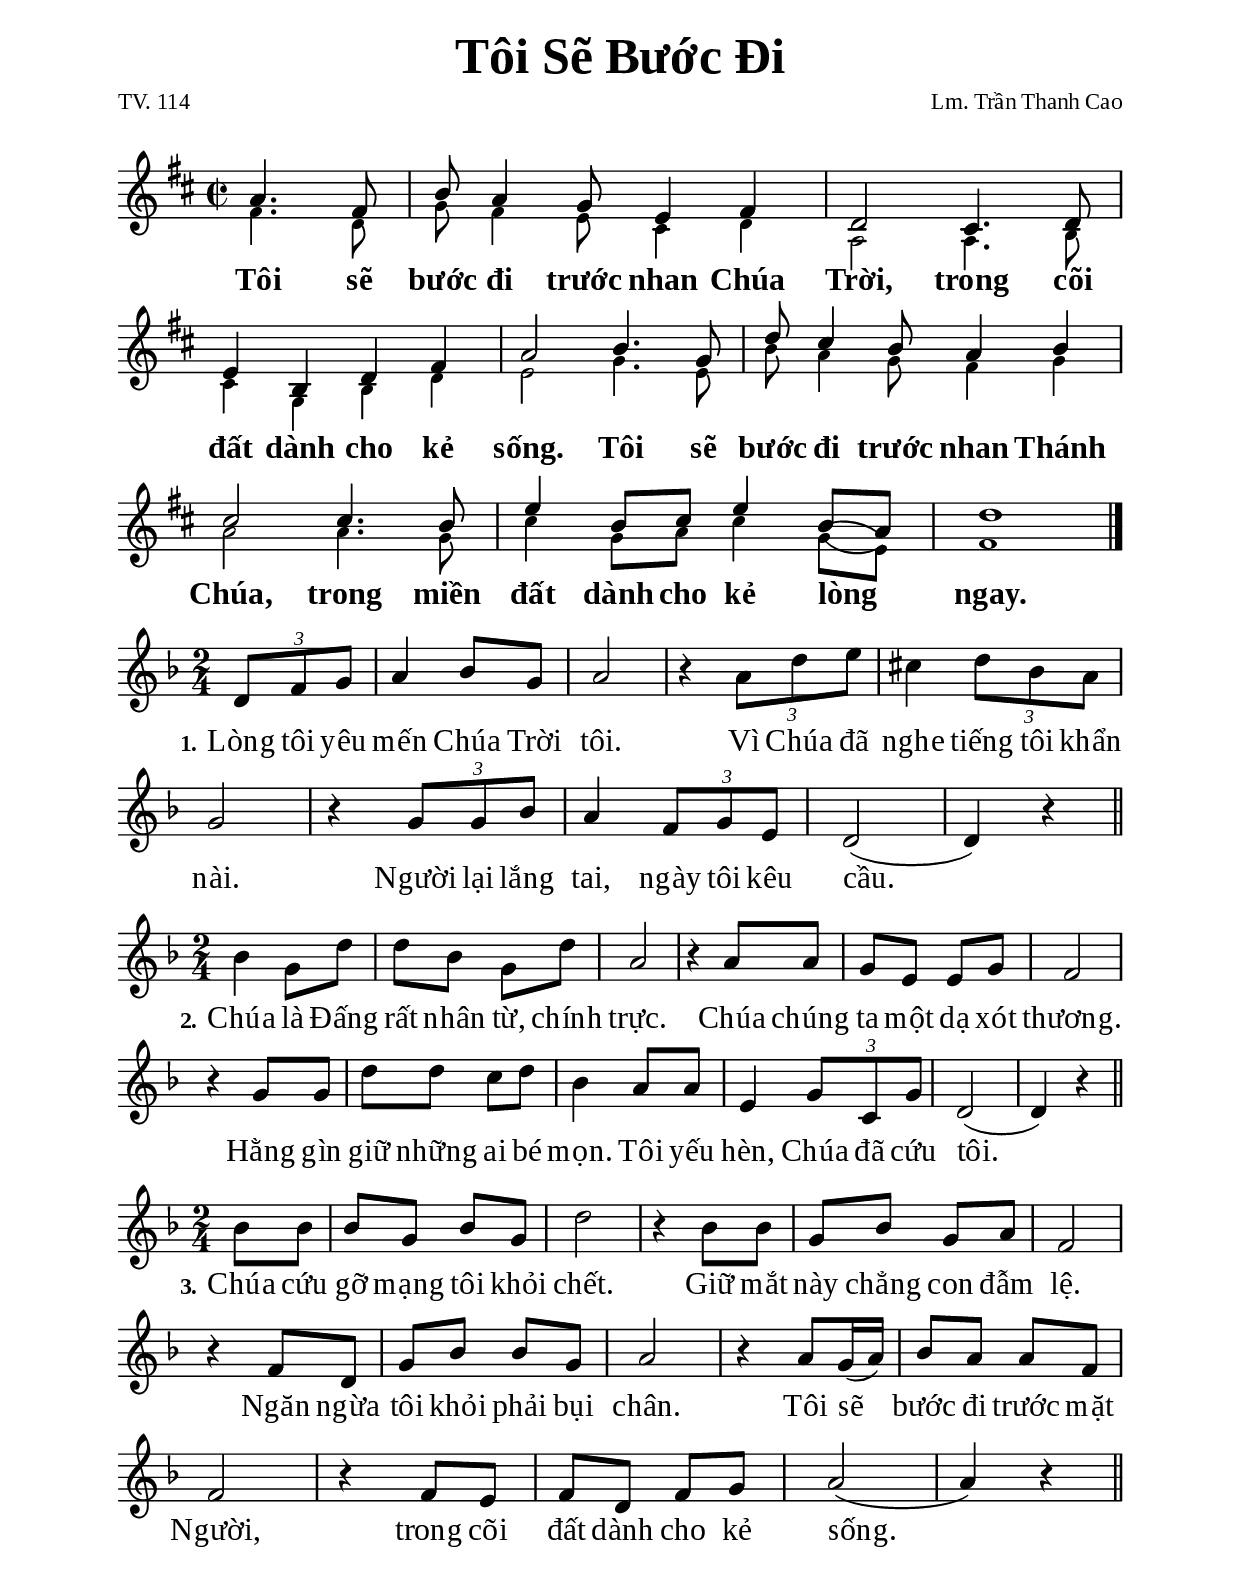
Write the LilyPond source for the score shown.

% Cài đặt chung
\version "2.20.0"
\include "english.ly"

\header {
  title = \markup { \fontsize #3 "Tôi Sẽ Bước Đi" }
  poet = "TV. 114"
  composer = "Lm. Trần Thanh Cao"
  arranger = " "
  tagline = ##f
}

\paper {
  #(set-paper-size "a4")
  top-margin = 10\mm
  bottom-margin = 10\mm
  left-margin = 20\mm
  right-margin = 20\mm
  indent = #0
  #(define fonts
    (make-pango-font-tree
      "Liberation Serif"
      "Liberation Serif"
      "Liberation Serif"
      (/ 20 20)))
  page-count = #1
}

% Nhạc điệp khúc
nhacDiepKhucSop = \relative c'' {
  \partial 2 a4. fs8 |
  b a4 g8 e4 fs |
  d2 cs4. d8 |
  e4 b d fs |
  a2 b4. g8 |
  d' cs4 b8 a4 b |
  cs2 cs4. b8 |
  e4 b8 cs e4 b8 _(a) |
  d1 \bar "|."
}

nhacDiepKhucBas = \relative c' {
  \partial 2 fs4. d8 |
  g8 fs4 e8 cs4 d |
  a2 a4. b8 |
  cs4 g b d |
  e2 g4. e8 |
  b' a4 g8 fs4 g |
  a2 a4. g8 |
  cs4 g8 a cs4 g8 ^(e) |
  fs1
}

% Nhạc phiên khúc
nhacPhienKhucMot = \relative c' {
  \partial 4 \tuplet 3/2 { d8 f g } |
  a4 bf8 g |
  a2 |
  r4 \tuplet 3/2 { a8 d e } |
  cs4 \tuplet 3/2 { d8 bf a } |
  g2 |
  r4 \tuplet 3/2 { g8 g bf } |
  a4 \tuplet 3/2 { f8 g e } |
  d2 ( 
  d4) r \bar "||"
}

nhacPhienKhucHai = \relative c'' {
  bf4 g8 d' |
  d bf g d' |
  a2 |
  r4 a8 a |
  g e e g |
  f2 
  r4 g8 g |
  d' d c d |
  bf4 a8 a |
  e4 \tuplet 3/2 { g8 c, g' } |
  d2 ( |
  d4) r \bar "||"
}

nhacPhienKhucBa = \relative c'' {
  \partial 4 bf8 bf |
  bf g bf g |
  d'2 |
  r4 bf8 bf |
  g bf g a |
  f2 |
  r4 f8 d |
  g bf bf g |
  a2 |
  r4 a8 g16 (a) |
  bf8 a a f |
  f2 |
  r4 f8 e |
  f d f g |
  a2 ( |
  a4) r \bar "||"
}

% Lời điệp khúc
loiDiepKhuc = \lyricmode {
  Tôi sẽ bước đi trước nhan Chúa Trời,
  trong cõi đất dành cho kẻ sống.
  Tôi sẽ bước đi trước nhan Thánh Chúa,
  trong miền đất dành cho kẻ lòng ngay.
}

% Lời phiên khúc
loiPhienKhucMot = \lyricmode {
  \set stanza = #"1."
  Lòng tôi yêu mến Chúa Trời tôi.
  Vì Chúa đã nghe tiếng tôi khẩn nài.
  Người lại lắng tai, ngày tôi kêu cầu.
}

loiPhienKhucHai = \lyricmode {
  \set stanza = #"2."
  Chúa là Đấng rất nhân từ, chính trực.
  Chúa chúng ta một dạ xót thương.
  Hằng gìn giữ những ai bé mọn.
  Tôi yếu hèn, Chúa đã cứu tôi.
}

loiPhienKhucBa = \lyricmode {
  \set stanza = #"3."
  Chúa cứu gỡ mạng tôi khỏi chết.
  Giữ mắt này chẳng con đẫm lệ.
  Ngăn ngừa tôi khỏi phải bụi chân.
  Tôi sẽ bước đi trước mặt Người,
  trong cõi đất dành cho kẻ sống.
}


% Dàn trang
\score {
  \new ChoirStaff <<
    \new Staff = diepKhuc \with {
        \consists "Merge_rests_engraver"
        \magnifyStaff #(magstep +1)
      }
      <<
      \new Voice = beSop {
        \voiceOne \key d \major \time 2/2 \nhacDiepKhucSop
      }
      \new Voice = beBas {
        \override NoteHead.font-size = #-2
        \voiceTwo \key d \major \time 2/2 \nhacDiepKhucBas
      }
    >>
    \new Lyrics \lyricsto beSop \loiDiepKhuc
  >>
  \layout {
    \override Lyrics.LyricText.font-series = #'bold
    \override Lyrics.LyricText.font-size = #+3
    \override Lyrics.LyricSpace.minimum-distance = #0.5
    \override Score.BarNumber.break-visibility = ##(#f #f #f)
    \override Score.SpacingSpanner.uniform-stretching = ##t
  }
}

\score {
  \new ChoirStaff <<
    \new Staff = phienKhuc \with {
        \magnifyStaff #(magstep +1)
      }
      <<
      \new Voice = beSop {
        \key f \major \time 2/4 \nhacPhienKhucMot
      }
    >>
    \new Lyrics \lyricsto beSop \loiPhienKhucMot
  >>
  \layout {
    %\override Staff.TimeSignature.transparent = ##t
    \override Lyrics.LyricText.font-size = #+3
    \override Lyrics.LyricSpace.minimum-distance = #0.5
    \override Score.BarNumber.break-visibility = ##(#f #f #f)
    \override Score.SpacingSpanner.uniform-stretching = ##t
  }
}

\score {
  \new ChoirStaff <<
    \new Staff = phienKhuc \with {
        \magnifyStaff #(magstep +1)
      }
      <<
      \new Voice = beSop {
        \key f \major \time 2/4 \nhacPhienKhucHai
      }
    >>
    \new Lyrics \lyricsto beSop \loiPhienKhucHai
  >>
  \layout {
    %\override Staff.TimeSignature.transparent = ##t
    \override Lyrics.LyricText.font-size = #+3
    \override Lyrics.LyricSpace.minimum-distance = #0.5
    \override Score.BarNumber.break-visibility = ##(#f #f #f)
    \override Score.SpacingSpanner.uniform-stretching = ##t
  }
}

\score {
  \new ChoirStaff <<
    \new Staff = phienKhuc \with {
        \magnifyStaff #(magstep +1)
      }
      <<
      \new Voice = beSop {
        \key f \major \time 2/4 \nhacPhienKhucBa
      }
    >>
    \new Lyrics \lyricsto beSop \loiPhienKhucBa
  >>
  \layout {
    %\override Staff.TimeSignature.transparent = ##t
    \override Lyrics.LyricText.font-size = #+3
    \override Lyrics.LyricSpace.minimum-distance = #0.5
    \override Score.BarNumber.break-visibility = ##(#f #f #f)
    \override Score.SpacingSpanner.uniform-stretching = ##t
  }
}
